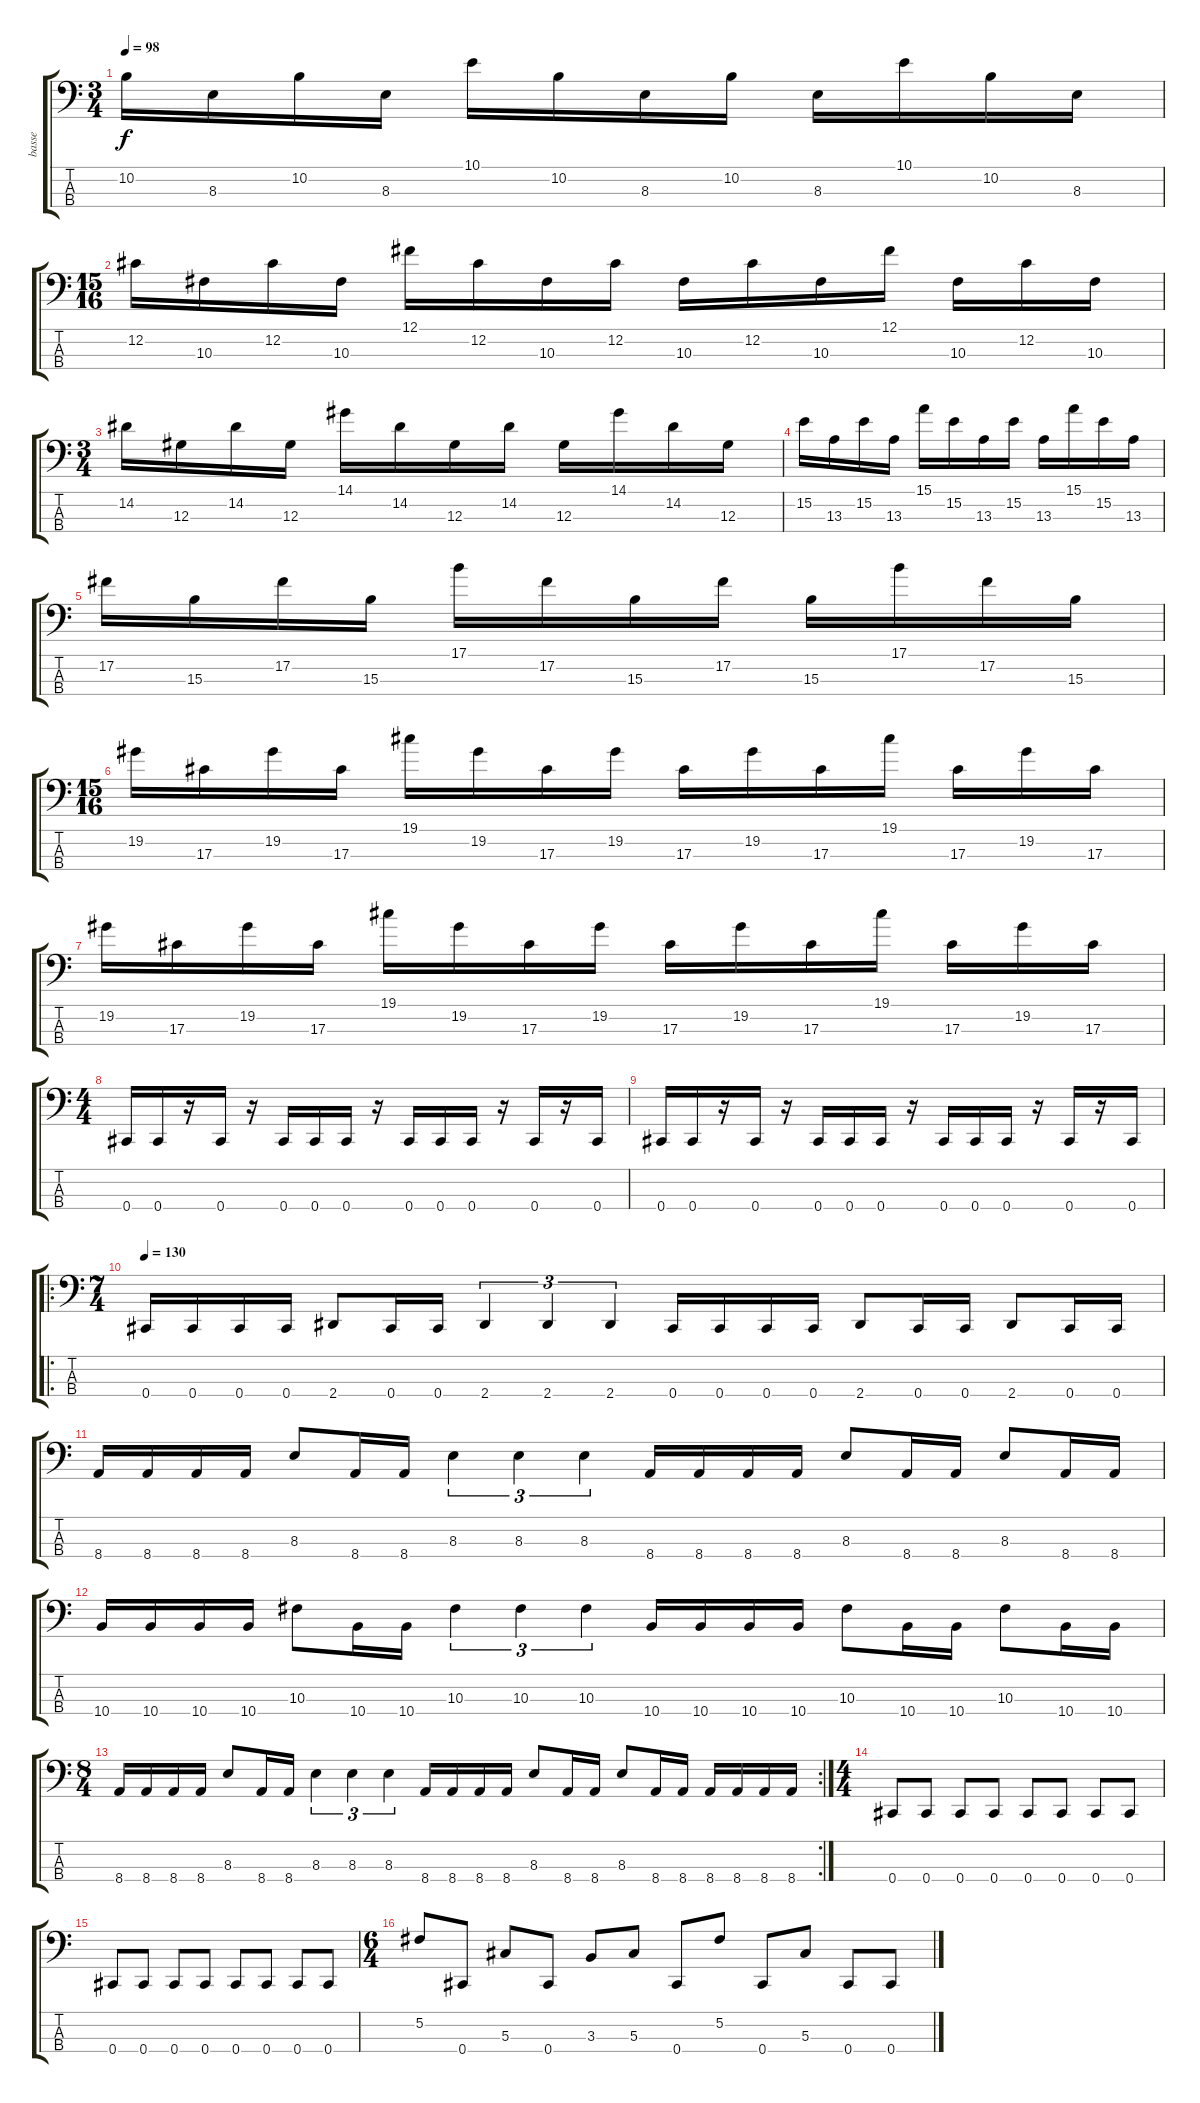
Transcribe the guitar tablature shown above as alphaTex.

\track ("basse" "basse") {instrument electricbassfinger}
\staff {score tabs}
\tuning (Gb2 Db2 Ab1 Db1) {hide}
\ts (3 4)
\tempo 98
\clef f4
\ks c
10.2.16{dy f} 8.3.16 10.2.16 8.3.16 10.1.16 10.2.16 8.3.16 10.2.16 8.3.16 10.1.16 10.2.16 8.3.16 |
\ts (15 16)
12.2.16 10.3.16 12.2.16 10.3.16 12.1.16 12.2.16 10.3.16 12.2.16 10.3.16 12.2.16 10.3.16 12.1.16 10.3.16 12.2.16 10.3.16 |
\ts (3 4)
14.2.16 12.3.16 14.2.16 12.3.16 14.1.16 14.2.16 12.3.16 14.2.16 12.3.16 14.1.16 14.2.16 12.3.16 |
15.2.16 13.3.16 15.2.16 13.3.16 15.1.16 15.2.16 13.3.16 15.2.16 13.3.16 15.1.16 15.2.16 13.3.16 |
17.2.16 15.3.16 17.2.16 15.3.16 17.1.16 17.2.16 15.3.16 17.2.16 15.3.16 17.1.16 17.2.16 15.3.16 |
\ts (15 16)
19.2.16 17.3.16 19.2.16 17.3.16 19.1.16 19.2.16 17.3.16 19.2.16 17.3.16 19.2.16 17.3.16 19.1.16 17.3.16 19.2.16 17.3.16 |
19.2.16 17.3.16 19.2.16 17.3.16 19.1.16 19.2.16 17.3.16 19.2.16 17.3.16 19.2.16 17.3.16 19.1.16 17.3.16 19.2.16 17.3.16 |
\ts (4 4)
0.4.16 0.4.16 r.16 0.4.16 r.16 0.4.16 0.4.16 0.4.16 r.16 0.4.16 0.4.16 0.4.16 r.16 0.4.16 r.16 0.4.16 |
0.4.16 0.4.16 r.16 0.4.16 r.16 0.4.16 0.4.16 0.4.16 r.16 0.4.16 0.4.16 0.4.16 r.16 0.4.16 r.16 0.4.16 |
\ro
\ts (7 4)
\tempo 130
0.4.16 0.4.16 0.4.16 0.4.16 2.4.8 0.4.16 0.4.16 2.4.4{tu (3 2)} 2.4.4{tu (3 2)} 2.4.4{tu (3 2)} 0.4.16 0.4.16 0.4.16 0.4.16 2.4.8 0.4.16 0.4.16 2.4.8 0.4.16 0.4.16 |
8.4.16 8.4.16 8.4.16 8.4.16 8.3.8 8.4.16 8.4.16 8.3.4{tu (3 2)} 8.3.4{tu (3 2)} 8.3.4{tu (3 2)} 8.4.16 8.4.16 8.4.16 8.4.16 8.3.8 8.4.16 8.4.16 8.3.8 8.4.16 8.4.16 |
10.4.16 10.4.16 10.4.16 10.4.16 10.3.8 10.4.16 10.4.16 10.3.4{tu (3 2)} 10.3.4{tu (3 2)} 10.3.4{tu (3 2)} 10.4.16 10.4.16 10.4.16 10.4.16 10.3.8 10.4.16 10.4.16 10.3.8 10.4.16 10.4.16 |
\rc 2
\ts (8 4)
8.4.16 8.4.16 8.4.16 8.4.16 8.3.8 8.4.16 8.4.16 8.3.4{tu (3 2)} 8.3.4{tu (3 2)} 8.3.4{tu (3 2)} 8.4.16 8.4.16 8.4.16 8.4.16 8.3.8 8.4.16 8.4.16 8.3.8 8.4.16 8.4.16 8.4.16 8.4.16 8.4.16 8.4.16 |
\ts (4 4)
0.4.8 0.4.8 0.4.8 0.4.8 0.4.8 0.4.8 0.4.8 0.4.8 |
0.4.8 0.4.8 0.4.8 0.4.8 0.4.8 0.4.8 0.4.8 0.4.8 |
\ts (6 4)
5.2.8 0.4.8 5.3.8 0.4.8 3.3.8 5.3.8 0.4.8 5.2.8 0.4.8 5.3.8 0.4.8 0.4.8
